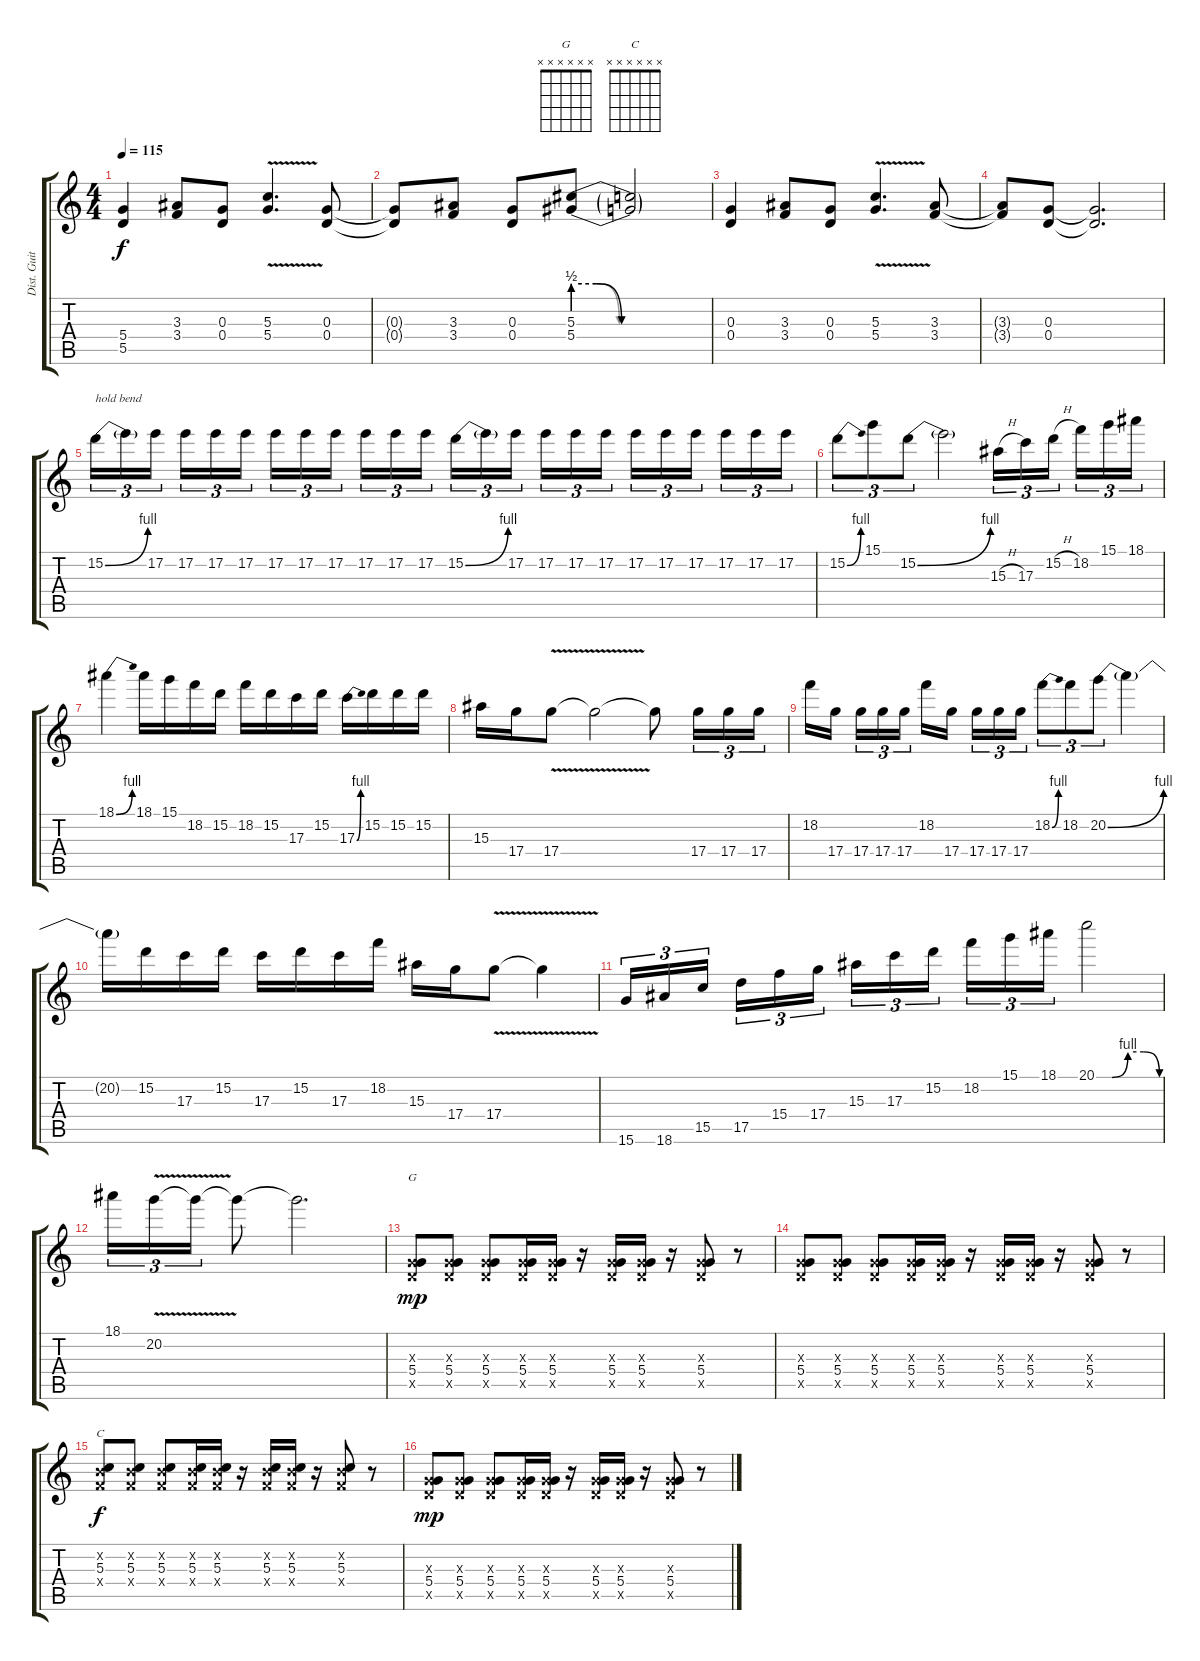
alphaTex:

\track ("Dist. Guitar 1" "Dist. Guit") {instrument distortionguitar}
\staff {score tabs}
\tuning (E4 B3 G3 D3 A2 E2) {hide}
\chord ("G" x x x x x x)
\chord ("C" x x x x x x)
\ts (4 4)
\tempo 115
\clef g2
\ks c
(5.4 5.5).4{dy f} (3.3 3.4).8 (0.3 0.4).8 (5.3{v} 5.4{v}).4{d} (0.3 0.4).8 |
(0.3{t} 0.4{t}).8 (3.3 3.4).8 (0.3 0.4).8 (5.3{be (custom 0 2 10 2 21 0 60 0)} 5.4{be (custom 0 2 10 2 20 0 60 0)}).8 (5.3{t} 5.4{t}).2 |
(0.3 0.4).4 (3.3 3.4).8 (0.3 0.4).8 (5.3{v} 5.4).4{d} (3.3 3.4).8 |
(3.3{t} 3.4{t}).8 (0.3 0.4).8 (0.3{t} 0.4{t}).2{d} |
15.2{be (bend 0 0 60 4)}.16{tu (3 2) txt "hold bend" volume 15} 15.2{t}.16{tu (3 2)} 17.2.16{tu (3 2) beam splitsecondary} 17.2.16{tu (3 2)} 17.2.16{tu (3 2)} 17.2.16{tu (3 2)} 17.2.16{tu (3 2)} 17.2.16{tu (3 2)} 17.2.16{tu (3 2) beam splitsecondary} 17.2.16{tu (3 2)} 17.2.16{tu (3 2)} 17.2.16{tu (3 2)} 15.2{be (bend 0 0 60 4)}.16{tu (3 2)} 15.2{t}.16{tu (3 2)} 17.2.16{tu (3 2) beam splitsecondary} 17.2.16{tu (3 2)} 17.2.16{tu (3 2)} 17.2.16{tu (3 2)} 17.2.16{tu (3 2)} 17.2.16{tu (3 2)} 17.2.16{tu (3 2) beam splitsecondary} 17.2.16{tu (3 2)} 17.2.16{tu (3 2)} 17.2.16{tu (3 2)} |
15.2{be (bend 0 0 60 4)}.8{tu (3 2)} 15.1.8{tu (3 2)} 15.2{be (bend 0 0 60 4)}.8{tu (3 2)} 15.2{t}.2 15.3{h}.16{tu (3 2)} 17.3.16{tu (3 2)} 15.2{h}.16{tu (3 2) beam splitsecondary} 18.2.16{tu (3 2)} 15.1.16{tu (3 2)} 18.1.16{tu (3 2)} |
18.1{be (bend 0 0 60 4)}.4 18.1.16 15.1.16 18.2.16 15.2.16 18.2.16 15.2.16 17.3.16 15.2.16 17.3{be (bend 0 0 60 4)}.16 15.2.16 15.2.16 15.2.16 |
15.3.16 17.4.16 17.4{v}.8 17.4{t}.2 17.4{t}.8 17.4.16{tu (3 2)} 17.4.16{tu (3 2)} 17.4.16{tu (3 2)} |
18.2.16 17.4.16{beam splitsecondary} 17.4.16{tu (3 2)} 17.4.16{tu (3 2)} 17.4.16{tu (3 2)} 18.2.16 17.4.16{beam splitsecondary} 17.4.16{tu (3 2)} 17.4.16{tu (3 2)} 17.4.16{tu (3 2)} 18.2{be (bend 0 0 60 4)}.8{tu (3 2)} 18.2.8{tu (3 2)} 20.2{be (bend 0 0 60 4)}.8{tu (3 2)} 20.2{t}.4 |
20.2{t}.16 15.2.16 17.3.16 15.2.16 17.3.16 15.2.16 17.3.16 18.2.16 15.3.16 17.4.16 17.4{v}.8 17.4{t}.4 |
15.6.16{tu (3 2)} 18.6.16{tu (3 2)} 15.5.16{tu (3 2) beam splitsecondary} 17.5.16{tu (3 2)} 15.4.16{tu (3 2)} 17.4.16{tu (3 2)} 15.3.16{tu (3 2)} 17.3.16{tu (3 2)} 15.2.16{tu (3 2) beam splitsecondary} 18.2.16{tu (3 2)} 15.1.16{tu (3 2)} 18.1.16{tu (3 2)} 20.1{be (custom 0 0 15 0 30 4 45 4 60 0)}.2 |
18.1.16{tu (3 2)} 20.2{v}.16{tu (3 2)} 20.2{t}.16{tu (3 2)} 20.2{t}.8 20.2{t}.2{d} |
(0.3{x} 5.4 5.5{x}).8{ch "G" dy mp} (0.3{x} 5.4 5.5{x}).8 (0.3{x} 5.4 5.5{x}).8 (0.3{x} 5.4 5.5{x}).16 (0.3{x} 5.4 5.5{x}).16 r.16 (0.3{x} 5.4 5.5{x}).16 (0.3{x} 5.4 5.5{x}).16 r.16 (0.3{x} 5.4 5.5{x}).8 r.8 |
(0.3{x} 5.4 5.5{x}).8 (0.3{x} 5.4 5.5{x}).8 (0.3{x} 5.4 5.5{x}).8 (0.3{x} 5.4 5.5{x}).16 (0.3{x} 5.4 5.5{x}).16 r.16 (0.3{x} 5.4 5.5{x}).16 (0.3{x} 5.4 5.5{x}).16 r.16 (0.3{x} 5.4 5.5{x}).8 r.8 |
(0.2{x} 5.3 3.4{x}).8{ch "C" dy f} (0.2{x} 5.3 3.4{x}).8 (0.2{x} 5.3 3.4{x}).8 (0.2{x} 5.3 3.4{x}).16 (0.2{x} 5.3 3.4{x}).16 r.16 (0.2{x} 5.3 3.4{x}).16 (0.2{x} 5.3 3.4{x}).16 r.16 (0.2{x} 5.3 3.4{x}).8 r.8 |
(0.3{x} 5.4 5.5{x}).8{dy mp} (0.3{x} 5.4 5.5{x}).8 (0.3{x} 5.4 5.5{x}).8 (0.3{x} 5.4 5.5{x}).16 (0.3{x} 5.4 5.5{x}).16 r.16 (0.3{x} 5.4 5.5{x}).16 (0.3{x} 5.4 5.5{x}).16 r.16 (0.3{x} 5.4 5.5{x}).8 r.8
